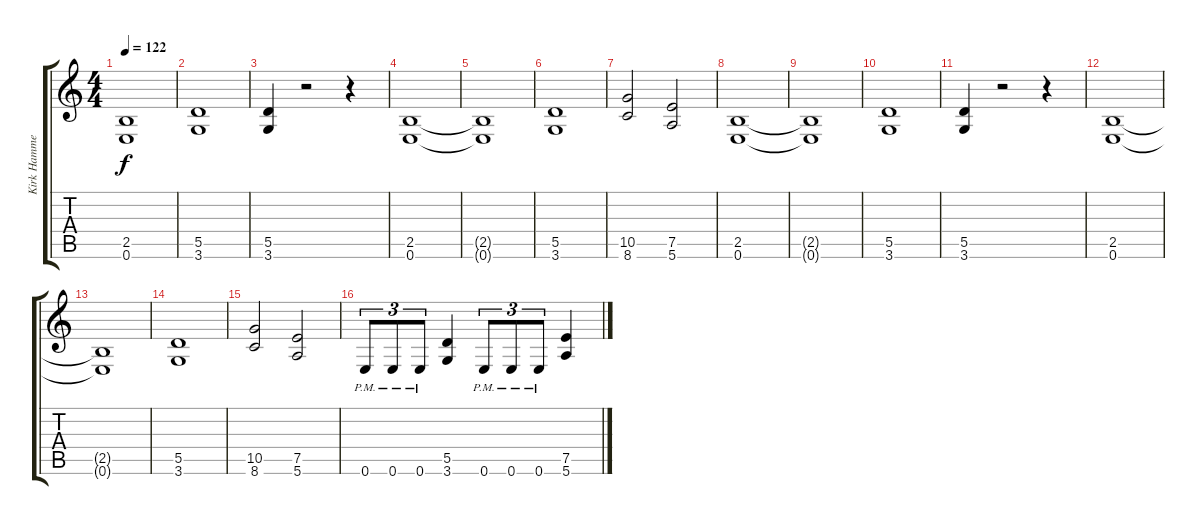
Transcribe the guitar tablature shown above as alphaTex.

\track ("Kirk Hammett" "Kirk Hamme") {instrument distortionguitar}
\staff {score tabs}
\tuning (E4 B3 G3 D3 A2 E2) {hide}
\ts (4 4)
\tempo 122
\clef g2
\ks c
(2.5{t} 0.6{t}).1{dy f} |
(5.5 3.6).1 |
(5.5 3.6).4 r.2 r.4 |
(2.5 0.6).1 |
(2.5{t} 0.6{t}).1 |
(5.5 3.6).1 |
(10.5 8.6).2 (7.5 5.6).2 |
(2.5 0.6).1 |
(2.5{t} 0.6{t}).1 |
(5.5 3.6).1 |
(5.5 3.6).4 r.2 r.4 |
(2.5 0.6).1 |
(2.5{t} 0.6{t}).1 |
(5.5 3.6).1 |
(10.5 8.6).2 (7.5 5.6).2 |
0.6{pm}.8{tu (3 2)} 0.6{pm}.8{tu (3 2)} 0.6{pm}.8{tu (3 2)} (5.5 3.6).4 0.6{pm}.8{tu (3 2)} 0.6{pm}.8{tu (3 2)} 0.6{pm}.8{tu (3 2)} (7.5 5.6).4
